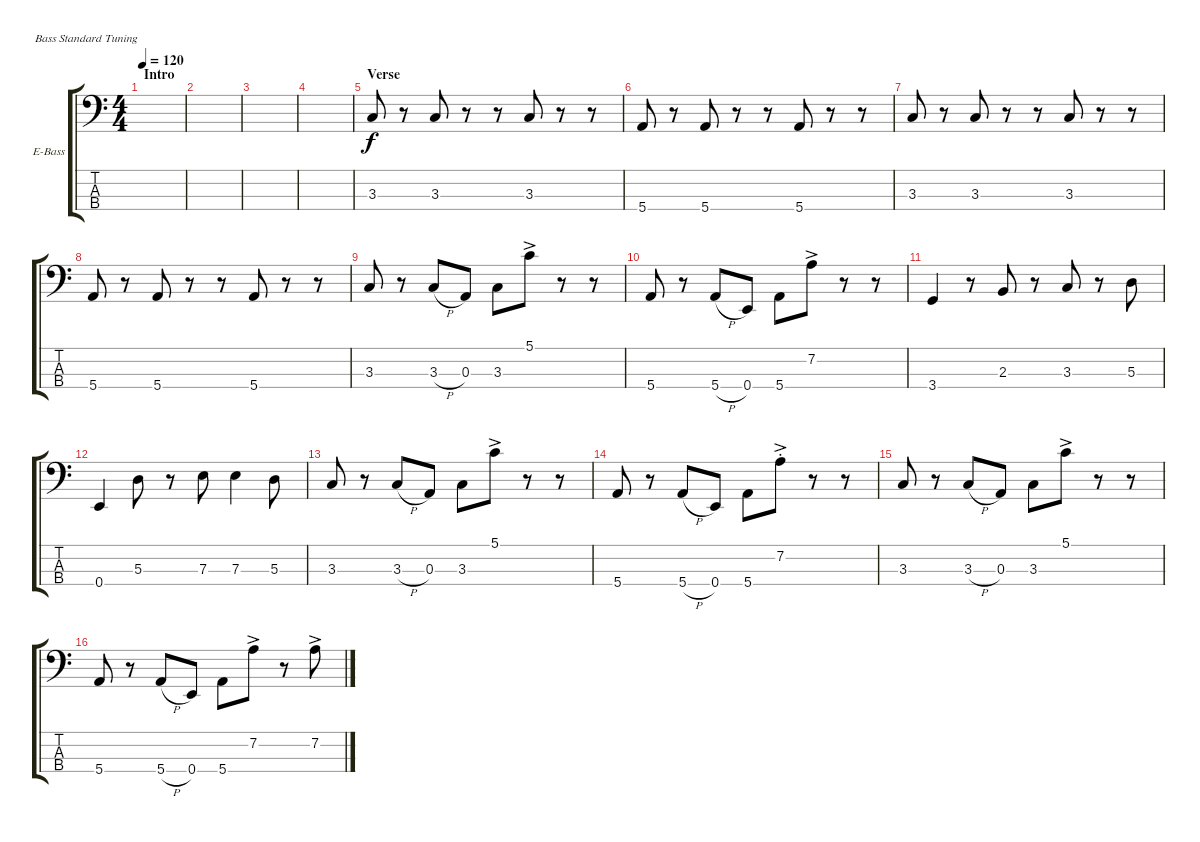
\defaultSystemsLayout 4
\bracketExtendMode groupsimilarinstruments
\firstSystemTrackNameOrientation horizontal
\otherSystemsTrackNameOrientation horizontal
\track ("Bass" "E-Bass") {instrument electricbassfinger}
\staff {score tabs}
\tuning (G2 D2 A1 E1)
\ts (4 4)
\section ("" "Intro")
\tempo 120
\clef f4
\scale
0.485477
\ks c
|
\scale
0.257261 |
\scale
0.257261 |
|
\section ("" "Verse")
3.3.8 r.8 3.3.8 r.8 r.8 3.3.8 r.8 r.8 |
5.4.8 r.8 5.4.8 r.8 r.8 5.4.8 r.8 r.8 |
3.3.8 r.8 3.3.8 r.8 r.8 3.3.8 r.8 r.8 |
5.4.8 r.8 5.4.8 r.8 r.8 5.4.8 r.8 r.8 |
3.3.8 r.8 3.3{h}.8 0.3.8 3.3.8 5.1{ac}.8 r.8 r.8 |
5.4.8 r.8 5.4{h}.8 0.4.8 5.4.8 7.2{ac}.8 r.8 r.8 |
3.4.4 r.8 2.3.8 r.8 3.3.8 r.8 5.3.8 |
0.4.4 5.3.8 r.8 7.3.8 7.3.4 5.3.8 |
3.3.8 r.8 3.3{h}.8 0.3.8 3.3.8 5.1{ac}.8 r.8 r.8 |
5.4.8 r.8 5.4{h}.8 0.4.8 5.4.8 7.2{ac st}.8 r.8 r.8 |
3.3.8 r.8 3.3{h}.8 0.3.8 3.3.8 5.1{ac}.8 r.8 r.8 |
5.4.8 r.8 5.4{h}.8 0.4.8 5.4.8 7.2{ac}.8 r.8 7.2{ac}.8
